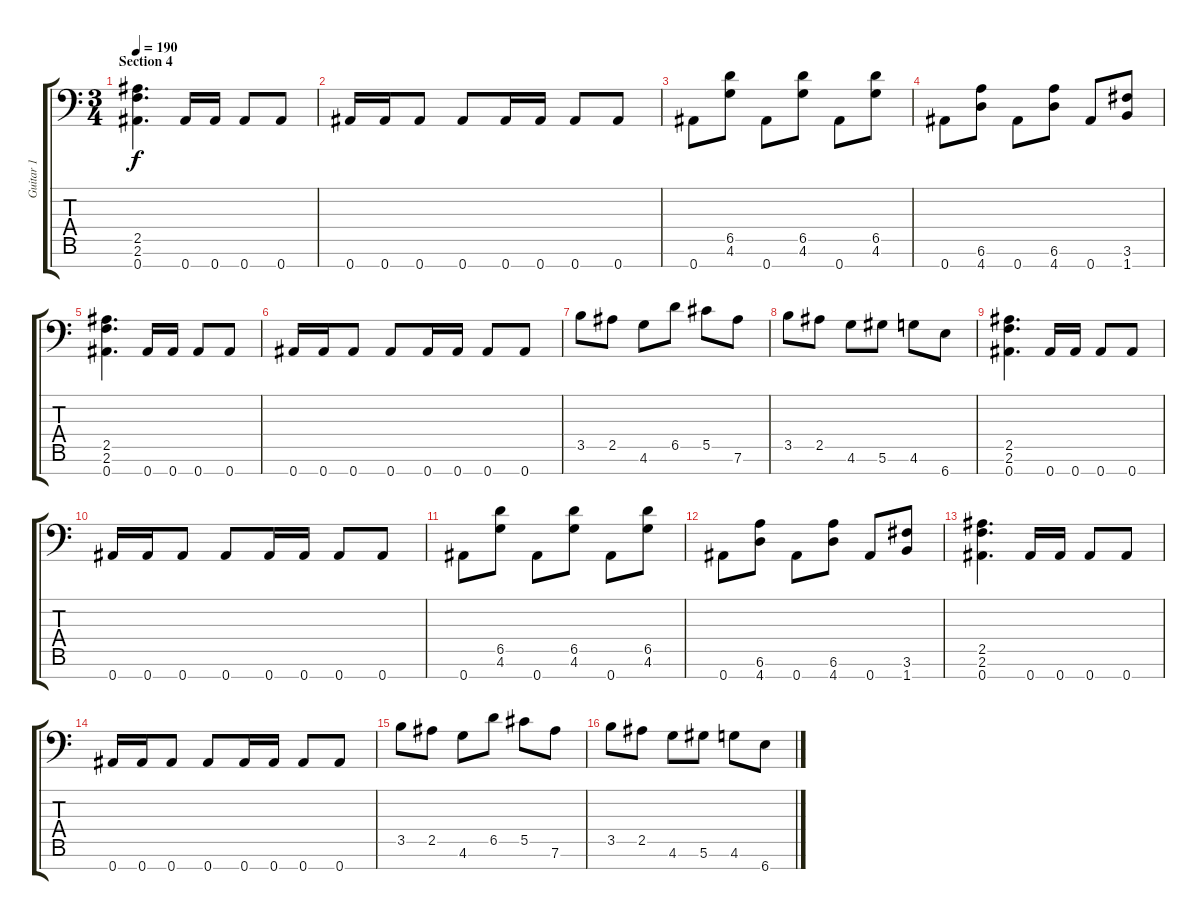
\track ("Guitar 1" "Guitar 1") {instrument distortionguitar}
\staff {score tabs}
\tuning (Eb4 Bb3 Gb3 Db3 Ab2 Eb2 Bb1) {hide}
\ts (3 4)
\section ("" "Section 4")
\tempo 190
\clef f4
\ks c
(2.5 2.6 0.7).4{d dy f} 0.7.16 0.7.16 0.7.8 0.7.8 |
0.7.16 0.7.16 0.7.8 0.7.8 0.7.16 0.7.16 0.7.8 0.7.8 |
0.7.8 (6.5 4.6).8 0.7.8 (6.5 4.6).8 0.7.8 (6.5 4.6).8 |
0.7.8 (6.6 4.7).8 0.7.8 (6.6 4.7).8 0.7.8 (3.6 1.7).8 |
(2.5 2.6 0.7).4{d} 0.7.16 0.7.16 0.7.8 0.7.8 |
0.7.16 0.7.16 0.7.8 0.7.8 0.7.16 0.7.16 0.7.8 0.7.8 |
3.5.8 2.5.8 4.6.8 6.5.8 5.5.8 7.6.8 |
3.5.8 2.5.8 4.6.8 5.6.8 4.6.8 6.7.8 |
(2.5 2.6 0.7).4{d} 0.7.16 0.7.16 0.7.8 0.7.8 |
0.7.16 0.7.16 0.7.8 0.7.8 0.7.16 0.7.16 0.7.8 0.7.8 |
0.7.8 (6.5 4.6).8 0.7.8 (6.5 4.6).8 0.7.8 (6.5 4.6).8 |
0.7.8 (6.6 4.7).8 0.7.8 (6.6 4.7).8 0.7.8 (3.6 1.7).8 |
(2.5 2.6 0.7).4{d} 0.7.16 0.7.16 0.7.8 0.7.8 |
0.7.16 0.7.16 0.7.8 0.7.8 0.7.16 0.7.16 0.7.8 0.7.8 |
3.5.8 2.5.8 4.6.8 6.5.8 5.5.8 7.6.8 |
3.5.8 2.5.8 4.6.8 5.6.8 4.6.8 6.7.8
